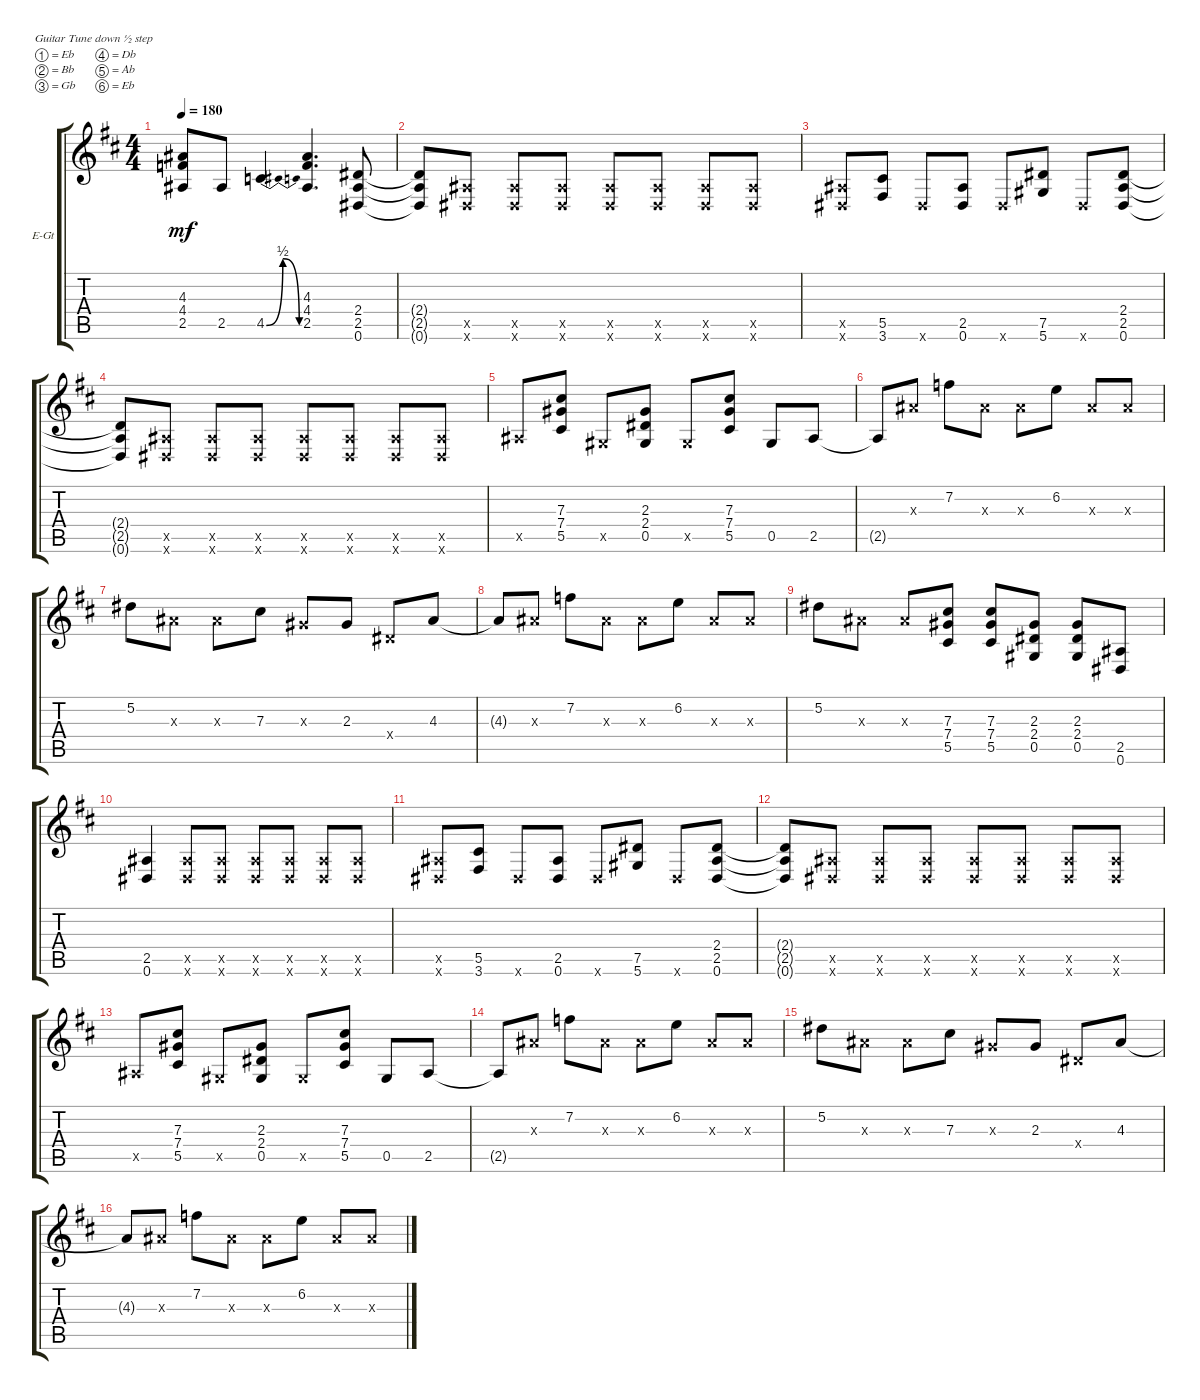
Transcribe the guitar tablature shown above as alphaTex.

\defaultSystemsLayout 4
\bracketExtendMode groupsimilarinstruments
\firstSystemTrackNameOrientation horizontal
\otherSystemsTrackNameOrientation horizontal
\track ("Rithm Guitar 1" "E-Gt") {instrument distortionguitar}
\staff {score tabs}
\tuning (Eb4 Bb3 Gb3 Db3 Ab2 Eb2)
\ts (4 4)
\tempo 180
\clef g2
\ks bminor
(2.5{t} 4.4{t} 4.3{t}).8{dy mf} 2.5.8 4.5{be (bendrelease 0 0 10.799999999999999 2 20.4 2 31.2 0)}.4 (2.5 4.4 4.3).4{d} (0.6 2.5 2.4).8 |
(2.4{t} 2.5{t} 0.6{t}).8 (0.6{x} 2.5{x}).8 (0.6{x} 2.5{x}).8 (0.6{x} 2.5{x}).8 (0.6{x} 2.5{x}).8 (0.6{x} 2.5{x}).8 (0.6{x} 2.5{x}).8 (0.6{x} 2.5{x}).8 |
(0.6{x} 2.5{x}).8 (3.6 5.5).8 0.6{x}.8 (0.6 2.5).8 0.6{x}.8 (5.6 7.5).8 0.6{x}.8 (0.6 2.5 2.4).8 |
(0.6{t} 2.5{t} 2.4{t}).8 (0.6{x} 2.5{x}).8 (0.6{x} 2.5{x}).8 (0.6{x} 2.5{x}).8 (0.6{x} 2.5{x}).8 (0.6{x} 2.5{x}).8 (0.6{x} 2.5{x}).8 (0.6{x} 2.5{x}).8 |
2.5{x}.8 (5.5 7.4 7.3).8 0.5{x}.8 (0.5 2.4 2.3).8 0.5{x}.8 (5.5 7.4 7.3).8 0.5.8 2.5.8 |
2.5{t}.8 4.3{x}.8 7.2.8 4.3{x}.8 4.3{x}.8 6.2.8 4.3{x}.8 4.3{x}.8 |
5.2.8 4.3{x}.8 4.3{x}.8 7.3.8 2.3{x}.8 2.3.8 2.4{x}.8 4.3.8 |
4.3{t}.8 4.3{x}.8 7.2.8 4.3{x}.8 4.3{x}.8 6.2.8 4.3{x}.8 4.3{x}.8 |
5.2.8 4.3{x}.8 4.3{x}.8 (5.5 7.4 7.3).8 (7.3 7.4 5.5).8 (0.5 2.4 2.3).8 (0.5 2.4 2.3).8 (0.6 2.5).8 |
(0.6 2.5).4 (0.6{x} 2.5{x}).8 (0.6{x} 2.5{x}).8 (0.6{x} 2.5{x}).8 (0.6{x} 2.5{x}).8 (0.6{x} 2.5{x}).8 (0.6{x} 2.5{x}).8 |
(0.6{x} 2.5{x}).8 (3.6 5.5).8 0.6{x}.8 (0.6 2.5).8 0.6{x}.8 (5.6 7.5).8 0.6{x}.8 (0.6 2.5 2.4).8 |
(0.6{t} 2.5{t} 2.4{t}).8 (0.6{x} 2.5{x}).8 (0.6{x} 2.5{x}).8 (0.6{x} 2.5{x}).8 (0.6{x} 2.5{x}).8 (0.6{x} 2.5{x}).8 (0.6{x} 2.5{x}).8 (0.6{x} 2.5{x}).8 |
2.5{x}.8 (5.5 7.4 7.3).8 0.5{x}.8 (0.5 2.4 2.3).8 0.5{x}.8 (5.5 7.4 7.3).8 0.5.8 2.5.8 |
2.5{t}.8 4.3{x}.8 7.2.8 4.3{x}.8 4.3{x}.8 6.2.8 4.3{x}.8 4.3{x}.8 |
5.2.8 4.3{x}.8 4.3{x}.8 7.3.8 2.3{x}.8 2.3.8 2.4{x}.8 4.3.8 |
4.3{t}.8 4.3{x}.8 7.2.8 4.3{x}.8 4.3{x}.8 6.2.8 4.3{x}.8 4.3{x}.8
